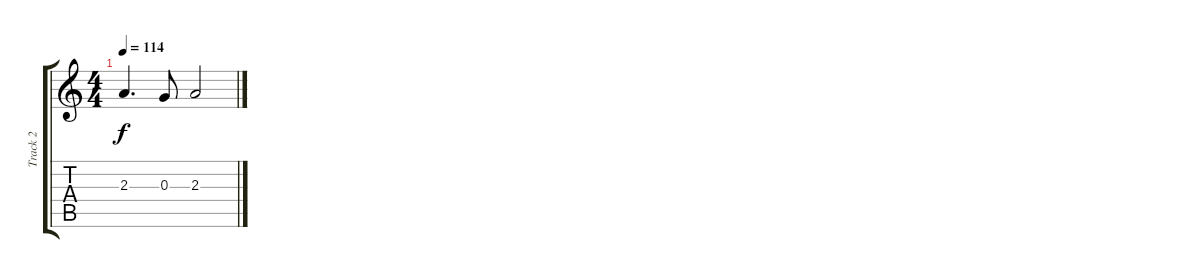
\track ("Track 2" "Track 2") {instrument acousticguitarsteel}
\staff {score tabs}
\tuning (E4 B3 G3 D3 A2 E2) {hide}
\ts (4 4)
\tempo 114
\clef g2
\ks c
2.3.4{d dy f} 0.3.8 2.3.2
